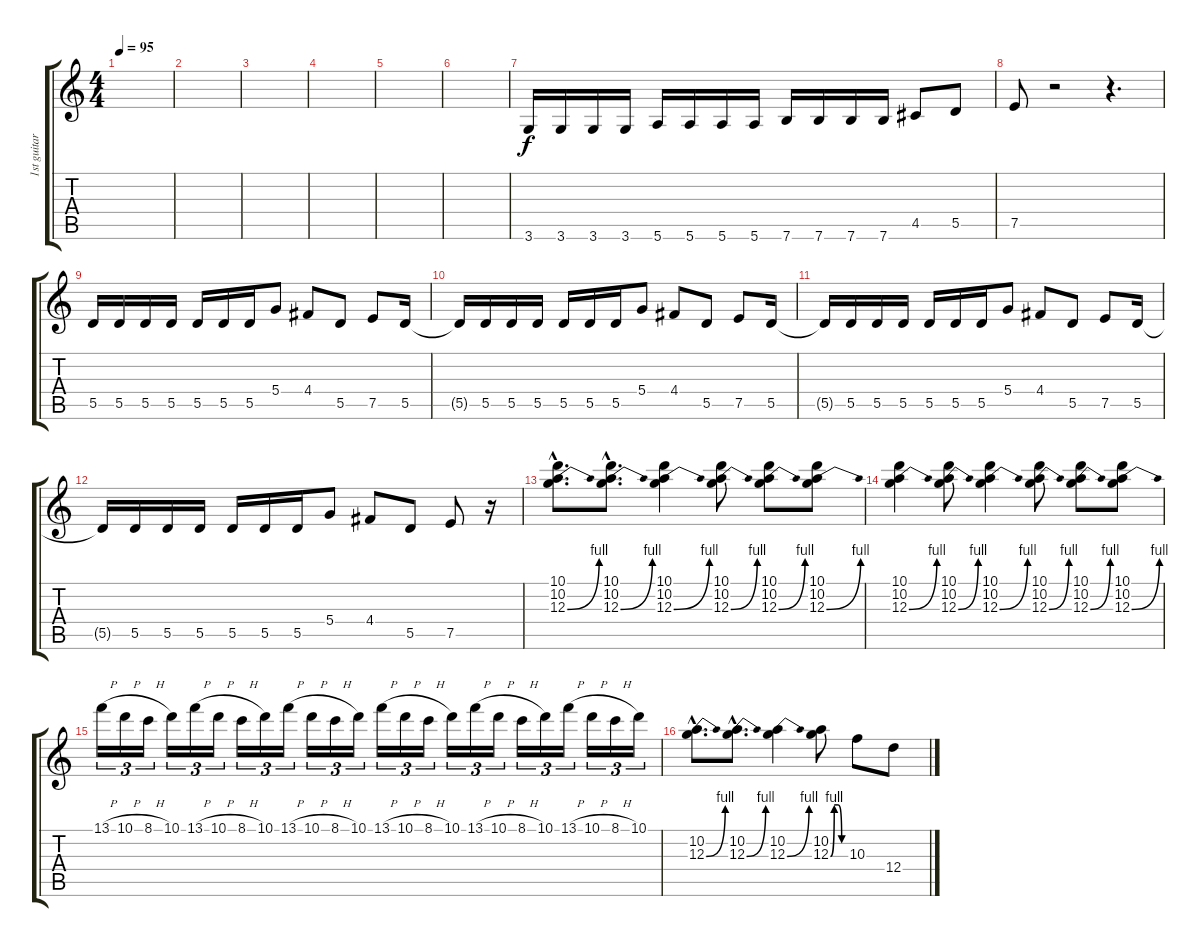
\track ("1st guitar" "1st guitar") {instrument distortionguitar}
\staff {score tabs}
\tuning (E4 B3 G3 D3 A2 E2) {hide}
\ts (4 4)
\tempo 95
\clef g2
\ks c
|
|
|
|
|
|
3.6.16{volume 16} 3.6.16 3.6.16 3.6.16 5.6.16 5.6.16 5.6.16 5.6.16 7.6.16 7.6.16 7.6.16 7.6.16 4.5.8 5.5.8 |
7.5.8 r.2 r.4{d} |
5.5.16 5.5.16 5.5.16 5.5.16 5.5.16 5.5.16 5.5.16 5.4.8 4.4.8 5.5.8 7.5.8 5.5.16 |
5.5{t}.16 5.5.16 5.5.16 5.5.16 5.5.16 5.5.16 5.5.16 5.4.8 4.4.8 5.5.8 7.5.8 5.5.16 |
5.5{t}.16 5.5.16 5.5.16 5.5.16 5.5.16 5.5.16 5.5.16 5.4.8 4.4.8 5.5.8 7.5.8 5.5.16 |
5.5{t}.16 5.5.16 5.5.16 5.5.16 5.5.16 5.5.16 5.5.16 5.4.8 4.4.8 5.5.8 7.5.8 r.16 |
(10.1{hac} 10.2{hac} 12.3{be (bend 0 0 60 4) hac}).8{d} (10.1{hac} 10.2{hac} 12.3{be (bend 0 0 60 4) hac}).8{d} (10.1 10.2 12.3{be (bend 0 0 60 4)}).4 (10.1 10.2 12.3{be (bend 0 0 60 4)}).8 (10.1 10.2 12.3{be (bend 0 0 60 4)}).8 (10.1 10.2 12.3{be (bend 0 0 60 4)}).8 |
(10.1 10.2 12.3{be (bend 0 0 60 4)}).4 (10.1 10.2 12.3{be (bend 0 0 60 4)}).8 (10.1 10.2 12.3{be (bend 0 0 60 4)}).4 (10.1 10.2 12.3{be (bend 0 0 60 4)}).8 (10.1 10.2 12.3{be (bend 0 0 60 4)}).8 (10.1 10.2 12.3{be (bend 0 0 60 4)}).8 |
13.1{h}.16{tu (3 2)} 10.1{h}.16{tu (3 2)} 8.1{h}.16{tu (3 2)} 10.1.16{tu (3 2)} 13.1{h}.16{tu (3 2)} 10.1{h}.16{tu (3 2)} 8.1{h}.16{tu (3 2)} 10.1.16{tu (3 2)} 13.1{h}.16{tu (3 2)} 10.1{h}.16{tu (3 2)} 8.1{h}.16{tu (3 2)} 10.1.16{tu (3 2)} 13.1{h}.16{tu (3 2)} 10.1{h}.16{tu (3 2)} 8.1{h}.16{tu (3 2)} 10.1.16{tu (3 2)} 13.1{h}.16{tu (3 2)} 10.1{h}.16{tu (3 2)} 8.1{h}.16{tu (3 2)} 10.1.16{tu (3 2)} 13.1{h}.16{tu (3 2)} 10.1{h}.16{tu (3 2)} 8.1{h}.16{tu (3 2)} 10.1.16{tu (3 2)} |
(10.2{hac} 12.3{be (bend 0 0 60 4) hac}).8{d} (10.2{hac} 12.3{be (bend 0 0 60 4) hac}).8{d} (10.2 12.3{be (bend 0 0 60 4)}).4 (10.2 12.3{be (custom 0 0 15 4 30 4 45 0 60 0)}).8 10.3.8 12.4.8
